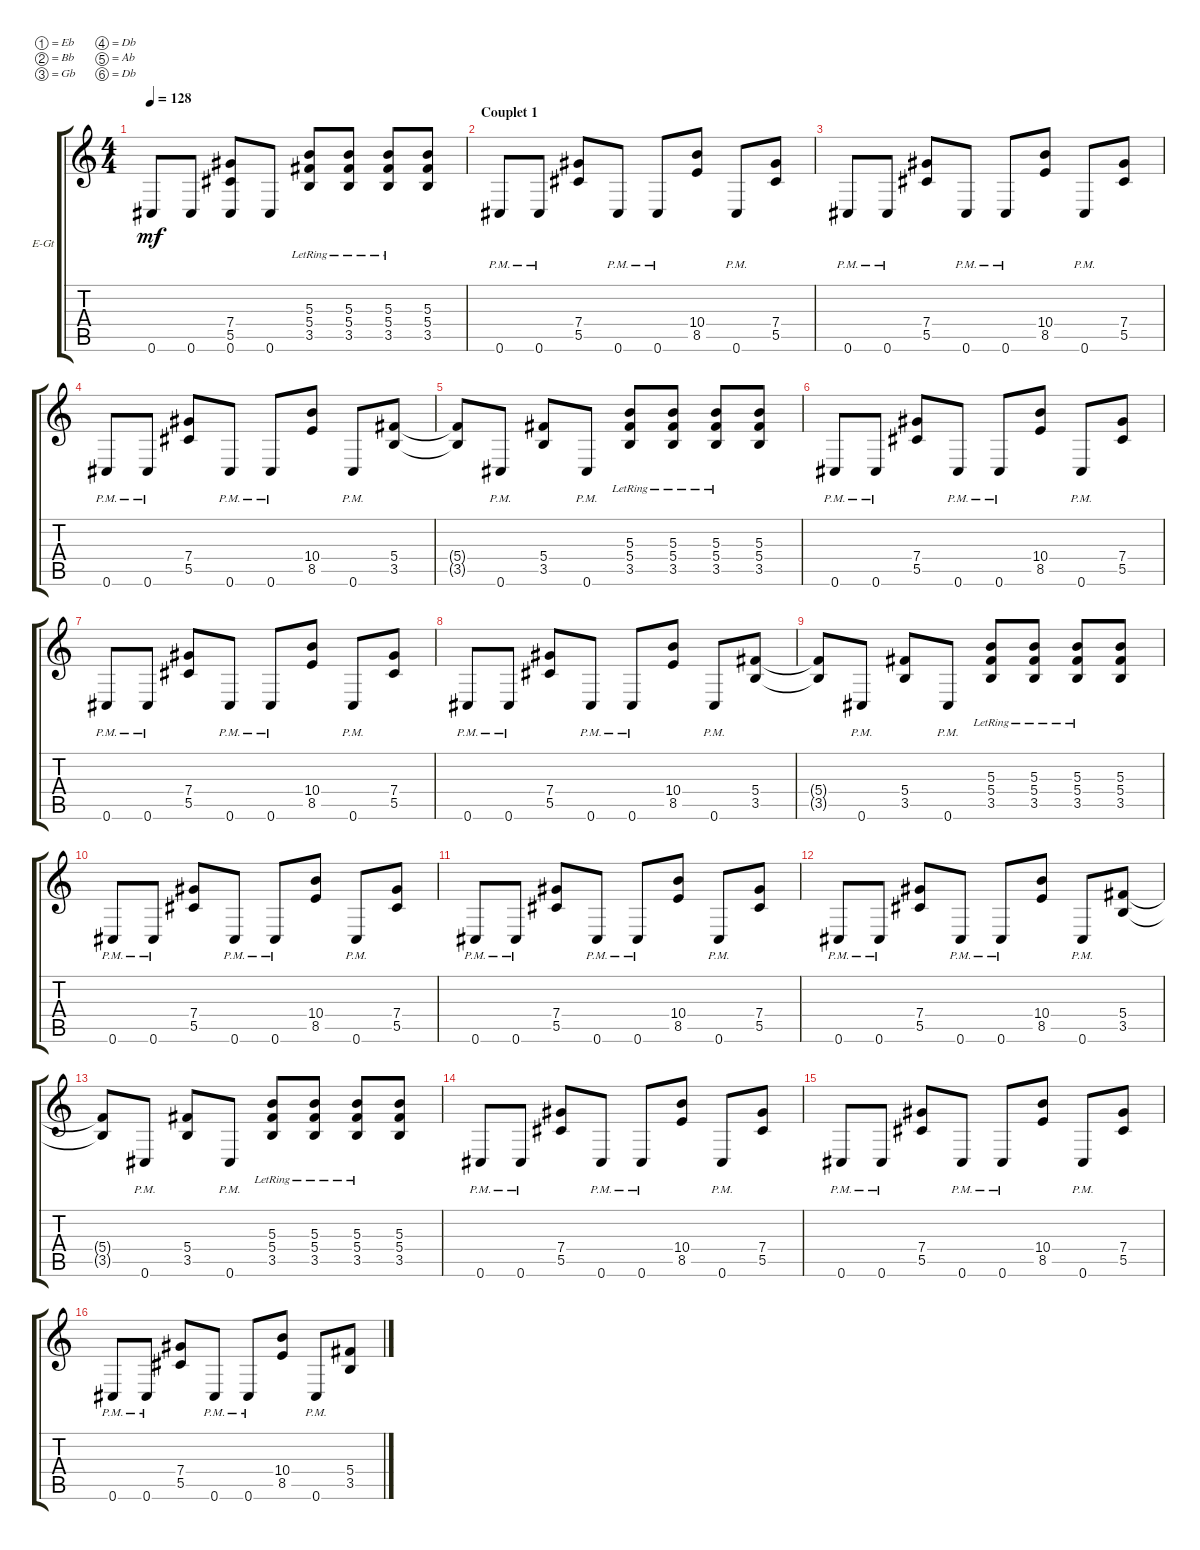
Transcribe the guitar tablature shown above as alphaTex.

\defaultSystemsLayout 4
\bracketExtendMode groupsimilarinstruments
\firstSystemTrackNameOrientation horizontal
\otherSystemsTrackNameOrientation horizontal
\track ("backing guitar 2" "E-Gt") {instrument electricguitarclean}
\staff {score tabs}
\tuning (Eb4 Bb3 Gb3 Db3 Ab2 Db2)
\ts (4 4)
\tempo 128
\clef g2
\scale
0.374359
\ks c
0.6.8{dy mf} 0.6.8 (0.6 5.5 7.4).8 0.6.8 (3.5{lr} 5.4{lr} 5.3{lr}).8 (3.5{lr} 5.4{lr} 5.3{lr}).8 (3.5{lr} 5.4{lr} 5.3{lr}).8 (3.5 5.4 5.3).8 |
\section ("" "Couplet 1")
\scale
0.333333 0.6{pm}.8 0.6{pm}.8 (5.5 7.4).8 0.6{pm}.8 0.6{pm}.8 (8.5 10.4).8 0.6{pm}.8 (5.5 7.4).8 |
0.6{pm}.8 0.6{pm}.8 (5.5 7.4).8 0.6{pm}.8 0.6{pm}.8 (8.5 10.4).8 0.6{pm}.8 (5.5 7.4).8 |
\scale
0.333333 0.6{pm}.8 0.6{pm}.8 (5.5 7.4).8 0.6{pm}.8 0.6{pm}.8 (8.5 10.4).8 0.6{pm}.8 (3.5 5.4).8 |
\scale
0.333333 (5.4{t} 3.5{t}).8 0.6{pm}.8 (3.5 5.4).8 0.6{pm}.8 (5.4{lr} 3.5{lr} 5.3{lr}).8 (5.4{lr} 3.5{lr} 5.3{lr}).8 (5.4{lr} 3.5{lr} 5.3{lr}).8 (3.5 5.4 5.3).8 |
\scale
0.333333 0.6{pm}.8 0.6{pm}.8 (5.5 7.4).8 0.6{pm}.8 0.6{pm}.8 (8.5 10.4).8 0.6{pm}.8 (5.5 7.4).8 |
\scale
0.333333 0.6{pm}.8 0.6{pm}.8 (5.5 7.4).8 0.6{pm}.8 0.6{pm}.8 (8.5 10.4).8 0.6{pm}.8 (5.5 7.4).8 |
\scale
0.333333 0.6{pm}.8 0.6{pm}.8 (5.5 7.4).8 0.6{pm}.8 0.6{pm}.8 (8.5 10.4).8 0.6{pm}.8 (3.5 5.4).8 |
(5.4{t} 3.5{t}).8 0.6{pm}.8 (3.5 5.4).8 0.6{pm}.8 (5.4{lr} 3.5{lr} 5.3{lr}).8 (5.4{lr} 3.5{lr} 5.3{lr}).8 (5.4{lr} 3.5{lr} 5.3{lr}).8 (3.5 5.4 5.3).8 |
0.6{pm}.8 0.6{pm}.8 (5.5 7.4).8 0.6{pm}.8 0.6{pm}.8 (8.5 10.4).8 0.6{pm}.8 (5.5 7.4).8 |
0.6{pm}.8 0.6{pm}.8 (5.5 7.4).8 0.6{pm}.8 0.6{pm}.8 (8.5 10.4).8 0.6{pm}.8 (5.5 7.4).8 |
0.6{pm}.8 0.6{pm}.8 (5.5 7.4).8 0.6{pm}.8 0.6{pm}.8 (8.5 10.4).8 0.6{pm}.8 (3.5 5.4).8 |
(5.4{t} 3.5{t}).8 0.6{pm}.8 (3.5 5.4).8 0.6{pm}.8 (5.4{lr} 3.5{lr} 5.3{lr}).8 (5.4{lr} 3.5{lr} 5.3{lr}).8 (5.4{lr} 3.5{lr} 5.3{lr}).8 (3.5 5.4 5.3).8 |
0.6{pm}.8 0.6{pm}.8 (5.5 7.4).8 0.6{pm}.8 0.6{pm}.8 (8.5 10.4).8 0.6{pm}.8 (5.5 7.4).8 |
0.6{pm}.8 0.6{pm}.8 (5.5 7.4).8 0.6{pm}.8 0.6{pm}.8 (8.5 10.4).8 0.6{pm}.8 (5.5 7.4).8 |
0.6{pm}.8 0.6{pm}.8 (5.5 7.4).8 0.6{pm}.8 0.6{pm}.8 (8.5 10.4).8 0.6{pm}.8 (3.5 5.4).8
